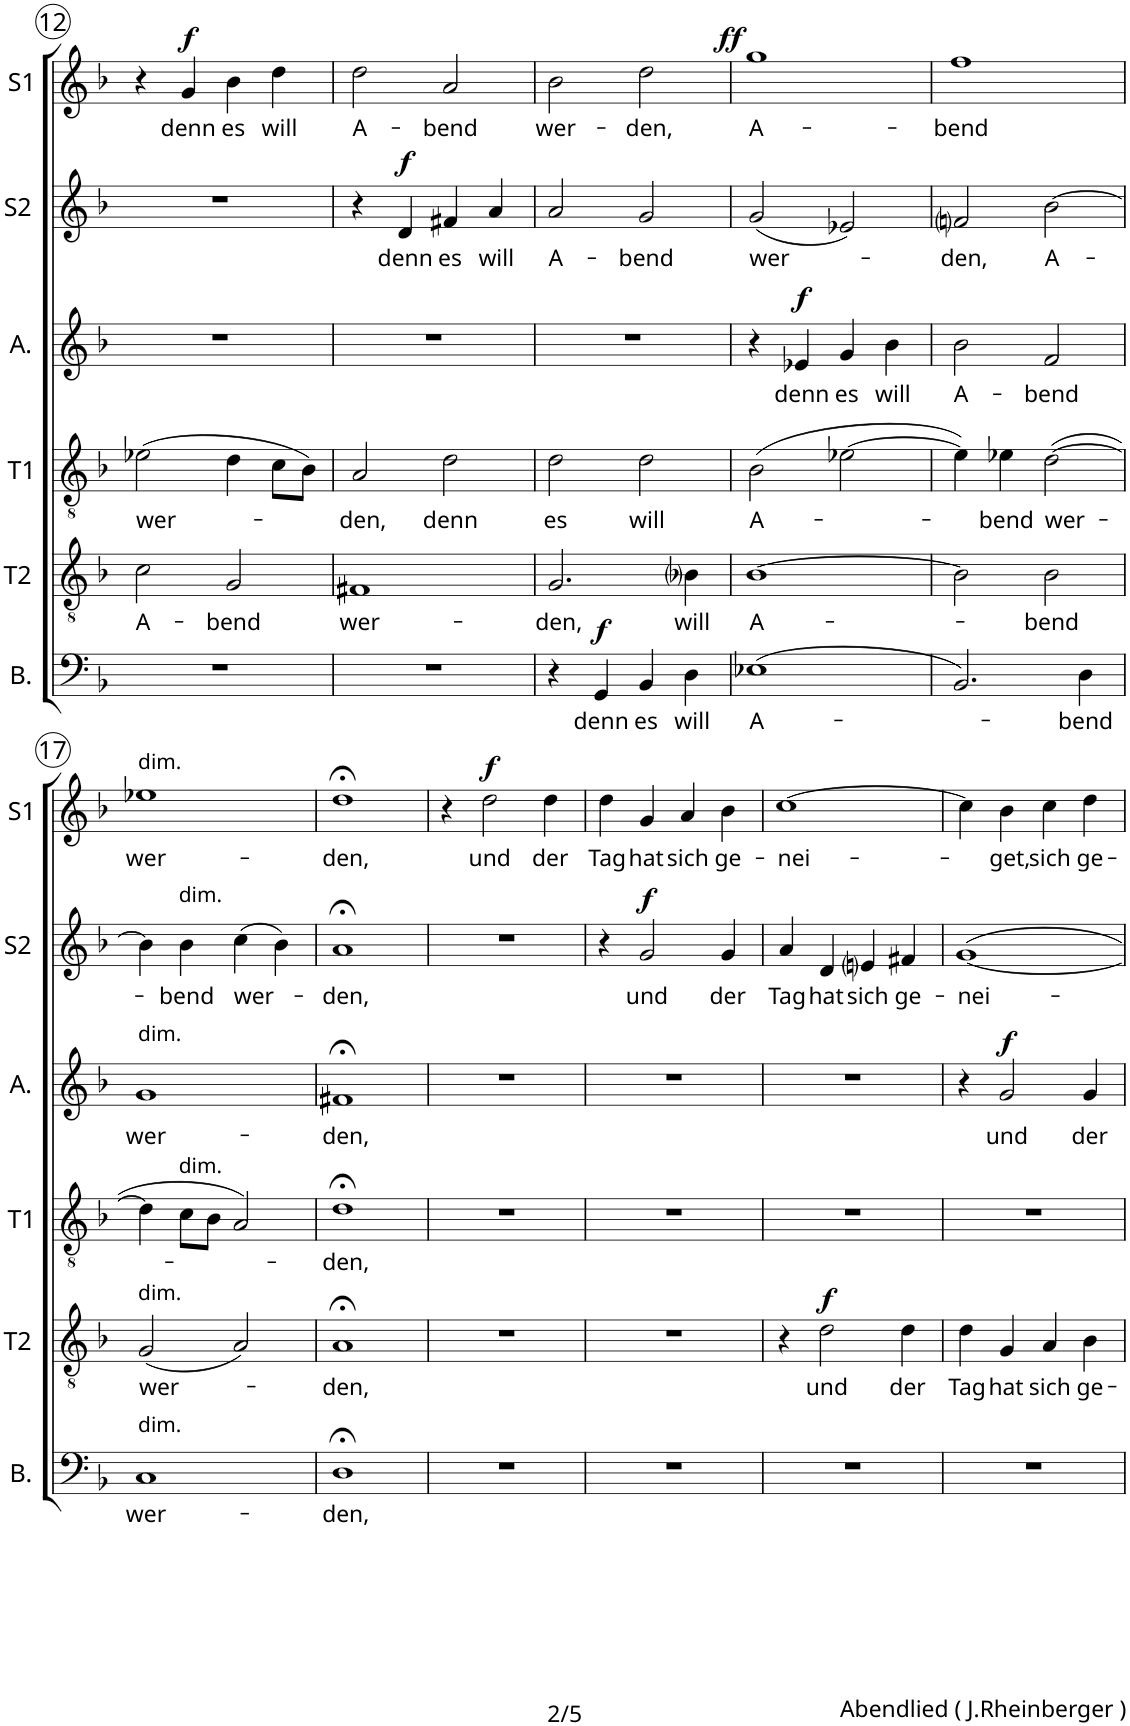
**kern	**text	**dynam	**kern	**text	**dynam	**kern	**text	**kern	**text	**dynam	**kern	**text	**dynam	**kern	**text	**dynam
*part6	*part6	*part6	*part5	*part5	*part5	*part4	*part4	*part3	*part3	*part3	*part2	*part2	*part2	*part1	*part1	*part1
*staff6	*staff6	*staff6	*staff5	*staff5	*staff5	*staff4	*staff4	*staff3	*staff3	*staff3	*staff2	*staff2	*staff2	*staff1	*staff1	*staff1
*I"Baß	*	*	*I"Tenor 2	*	*	*I"Tenor 1	*	*I"Alt (2)	*	*	*I"Sopran 2 o. Alt 1	*	*	*I"Sopran 1	*	*
*I'B.	*	*	*I'T2	*	*	*I'T1	*	*I'A.	*	*	*I'S2	*	*	*I'S1	*	*
!!LO:PB:g=z
*clefF4	*	*	*clefGv2	*	*	*clefGv2	*	*clefG2	*	*	*clefG2	*	*	*clefG2	*	*
*k[b-]	*	*	*k[b-]	*	*	*k[b-]	*	*k[b-]	*	*	*k[b-]	*	*	*k[b-]	*	*
*M4/4	*	*	*M4/4	*	*	*M4/4	*	*M4/4	*	*	*M4/4	*	*	*M4/4	*	*
*met(c)	*	*	*met(c)	*	*	*met(c)	*	*met(c)	*	*	*met(c)	*	*	*met(c)	*	*
=12	=12	=12	=12	=12	=12	=12	=12	=12	=12	=12	=12	=12	=12	=12	=12	=12
!	!	!	!	!LO:LY:b	!	!	!LO:LY:b	!	!	!	!	!	!	!	!	!
1r	.	.	2c\	A-	.	(2e-X\	wer-	1r	.	.	1r	.	.	4r	.	.
!	!	!	!	!	!	!	!	!	!	!	!	!	!	!	!LO:LY:b	!LO:DY:a
.	.	.	.	.	.	.	.	.	.	.	.	.	.	4g/	denn	f
!	!	!	!	!LO:LY:b	!	!	!	!	!	!	!	!	!	!	!LO:LY:b	!
.	.	.	2G/	-bend	.	4d\	.	.	.	.	.	.	.	4b-\	es	.
!	!	!	!	!	!	!	!	!	!	!	!	!	!	!	!LO:LY:b	!
.	.	.	.	.	.	8c\L	.	.	.	.	.	.	.	4dd\	will	.
.	.	.	.	.	.	8B-\J)	.	.	.	.	.	.	.	.	.	.
=13	=13	=13	=13	=13	=13	=13	=13	=13	=13	=13	=13	=13	=13	=13	=13	=13
!	!	!	!	!LO:LY:b	!	!	!LO:LY:b	!	!	!	!	!	!	!	!LO:LY:b	!
1r	.	.	1F#X	wer-	.	2A/	-den,	1r	.	.	4r	.	.	2dd\	A-	.
!	!	!	!	!	!	!	!	!	!	!	!	!LO:LY:b	!LO:DY:a	!	!	!
.	.	.	.	.	.	.	.	.	.	.	4d/	denn	f	.	.	.
!	!	!	!	!	!	!	!LO:LY:b	!	!	!	!	!LO:LY:b	!	!	!LO:LY:b	!
.	.	.	.	.	.	2d\	denn	.	.	.	4f#X/	es	.	2a/	-bend	.
!	!	!	!	!	!	!	!	!	!	!	!	!LO:LY:b	!	!	!	!
.	.	.	.	.	.	.	.	.	.	.	4a/	will	.	.	.	.
=14	=14	=14	=14	=14	=14	=14	=14	=14	=14	=14	=14	=14	=14	=14	=14	=14
!	!	!	!	!LO:LY:b	!	!	!LO:LY:b	!	!	!	!	!LO:LY:b	!	!	!LO:LY:b	!
4r	.	.	2.G/	-den,	.	2d\	es	1r	.	.	2a/	A-	.	2b-\	wer-	.
!	!LO:LY:b	!LO:DY:a	!	!	!	!	!	!	!	!	!	!	!	!	!	!
4GG/	denn	f	.	.	.	.	.	.	.	.	.	.	.	.	.	.
!	!LO:LY:b	!	!	!	!	!	!LO:LY:b	!	!	!	!	!LO:LY:b	!	!	!LO:LY:b	!
4BB-/	es	.	.	.	.	2d\	will	.	.	.	2g/	-bend	.	2dd\	-den,	.
!	!LO:LY:b	!	!	!LO:LY:b	!	!	!	!	!	!	!	!	!	!	!	!
4D\	will	.	4B-i\	will	.	.	.	.	.	.	.	.	.	.	.	.
=15	=15	=15	=15	=15	=15	=15	=15	=15	=15	=15	=15	=15	=15	=15	=15	=15
!	!LO:LY:b	!	!	!LO:LY:b	!	!	!LO:LY:b	!	!	!	!	!LO:LY:b	!	!	!LO:LY:b	!LO:DY:a
(1E-X	A-	.	[1B-	A-	.	(2B-\	A-	4r	.	.	(2g/	wer-	.	1gg	A-	ff
!	!	!	!	!	!	!	!	!	!LO:LY:b	!LO:DY:a	!	!	!	!	!	!
.	.	.	.	.	.	.	.	4e-X/	denn	f	.	.	.	.	.	.
!	!	!	!	!	!	!	!	!	!LO:LY:b	!	!	!	!	!	!	!
.	.	.	.	.	.	[2e-X\	.	4g/	es	.	2e-X/)	.	.	.	.	.
!	!	!	!	!	!	!	!	!	!LO:LY:b	!	!	!	!	!	!	!
.	.	.	.	.	.	.	.	4b-\	will	.	.	.	.	.	.	.
=16	=16	=16	=16	=16	=16	=16	=16	=16	=16	=16	=16	=16	=16	=16	=16	=16
!	!	!	!	!	!	!	!	!	!LO:LY:b	!	!	!LO:LY:b	!	!	!LO:LY:b	!
2.BB-/)	.	.	2B-\]	.	.	4e-\])	.	2b-\	A-	.	2fni/	-den,	.	1ff	-bend	.
!	!	!	!	!	!	!	!LO:LY:b	!	!	!	!	!	!	!	!	!
.	.	.	.	.	.	4e-X\	-bend	.	.	.	.	.	.	.	.	.
!	!	!	!	!LO:LY:b	!	!	!LO:LY:b	!	!LO:LY:b	!	!	!LO:LY:b	!	!	!	!
.	.	.	2B-\	-bend	.	([2d\	wer-	2f/	-bend	.	[2b-\	A-	.	.	.	.
!	!LO:LY:b	!	!	!	!	!	!	!	!	!	!	!	!	!	!	!
4D\	-bend	.	.	.	.	.	.	.	.	.	.	.	.	.	.	.
!!LO:LB:g=z
=17	=17	=17	=17	=17	=17	=17	=17	=17	=17	=17	=17	=17	=17	=17	=17	=17
!	!	!	!	!	!	!	!	!	!	!	!	!	!	!LO:TX:a:t=dim.	!	!
!	!	!	!	!	!	!	!	!LO:TX:a:t=dim.	!	!	!	!	!	!	!	!
!	!	!	!LO:TX:a:t=dim.	!	!	!	!	!	!	!	!	!	!	!	!	!
!LO:TX:a:t=dim.	!	!	!	!	!	!	!	!	!	!	!	!	!	!	!	!
!	!LO:LY:b	!	!	!LO:LY:b	!	!	!	!	!LO:LY:b	!	!	!	!	!	!LO:LY:b	!
1C	wer-	.	(2G/	wer-	.	4d\]	.	1g	wer-	.	4b-\]	.	.	1ee-X	wer-	.
!	!	!	!	!	!	!	!	!	!	!	!LO:TX:a:t=dim.	!	!	!	!	!
!	!	!	!	!	!	!LO:TX:a:t=dim.	!	!	!	!	!	!	!	!	!	!
!	!	!	!	!	!	!	!	!	!	!	!	!LO:LY:b	!	!	!	!
.	.	.	.	.	.	8c\L	.	.	.	.	4b-\	-bend	.	.	.	.
.	.	.	.	.	.	8B-\J	.	.	.	.	.	.	.	.	.	.
!	!	!	!	!	!	!	!	!	!	!	!	!LO:LY:b	!	!	!	!
.	.	.	2A/)	.	.	2A/)	.	.	.	.	(4cc\	wer-	.	.	.	.
.	.	.	.	.	.	.	.	.	.	.	4b-\)	.	.	.	.	.
=18	=18	=18	=18	=18	=18	=18	=18	=18	=18	=18	=18	=18	=18	=18	=18	=18
!	!LO:LY:b	!	!	!LO:LY:b	!	!	!LO:LY:b	!	!LO:LY:b	!	!	!LO:LY:b	!	!	!LO:LY:b	!
1D;<	-den,	.	1A;<	-den,	.	1d;<	-den,	1f#X;<	-den,	.	1a;<	-den,	.	1dd;<	-den,	.
=19	=19	=19	=19	=19	=19	=19	=19	=19	=19	=19	=19	=19	=19	=19	=19	=19
1r	.	.	1r	.	.	1r	.	1r	.	.	1r	.	.	4r	.	.
!	!	!	!	!	!	!	!	!	!	!	!	!	!	!	!LO:LY:b	!LO:DY:a
.	.	.	.	.	.	.	.	.	.	.	.	.	.	2dd\	und	f
!	!	!	!	!	!	!	!	!	!	!	!	!	!	!	!LO:LY:b	!
.	.	.	.	.	.	.	.	.	.	.	.	.	.	4dd\	der	.
=20	=20	=20	=20	=20	=20	=20	=20	=20	=20	=20	=20	=20	=20	=20	=20	=20
!	!	!	!	!	!	!	!	!	!	!	!	!	!	!	!LO:LY:b	!
1r	.	.	1r	.	.	1r	.	1r	.	.	4r	.	.	4dd\	Tag	.
!	!	!	!	!	!	!	!	!	!	!	!	!LO:LY:b	!LO:DY:a	!	!LO:LY:b	!
.	.	.	.	.	.	.	.	.	.	.	2g/	und	f	4g/	hat	.
!	!	!	!	!	!	!	!	!	!	!	!	!	!	!	!LO:LY:b	!
.	.	.	.	.	.	.	.	.	.	.	.	.	.	4a/	sich	.
!	!	!	!	!	!	!	!	!	!	!	!	!LO:LY:b	!	!	!LO:LY:b	!
.	.	.	.	.	.	.	.	.	.	.	4g/	der	.	4b-\	ge-	.
=21	=21	=21	=21	=21	=21	=21	=21	=21	=21	=21	=21	=21	=21	=21	=21	=21
!	!	!	!	!	!	!	!	!	!	!	!	!LO:LY:b	!	!	!LO:LY:b	!
1r	.	.	4r	.	.	1r	.	1r	.	.	4a/	Tag	.	[1cc	-nei-	.
!	!	!	!	!LO:LY:b	!LO:DY:a	!	!	!	!	!	!	!LO:LY:b	!	!	!	!
.	.	.	2d\	und	f	.	.	.	.	.	4d/	hat	.	.	.	.
!	!	!	!	!	!	!	!	!	!	!	!	!LO:LY:b	!	!	!	!
.	.	.	.	.	.	.	.	.	.	.	4eni/	sich	.	.	.	.
!	!	!	!	!LO:LY:b	!	!	!	!	!	!	!	!LO:LY:b	!	!	!	!
.	.	.	4d\	der	.	.	.	.	.	.	4f#X/	ge-	.	.	.	.
=22	=22	=22	=22	=22	=22	=22	=22	=22	=22	=22	=22	=22	=22	=22	=22	=22
!	!	!	!	!LO:LY:b	!	!	!	!	!	!	!	!LO:LY:b	!	!	!	!
1r	.	.	4d\	Tag	.	1r	.	4r	.	.	[1g	-nei-	.	4cc\]	.	.
!	!	!	!	!LO:LY:b	!	!	!	!	!LO:LY:b	!LO:DY:a	!	!	!	!	!LO:LY:b	!
.	.	.	4G/	hat	.	.	.	2g/	und	f	.	.	.	4b-\	-get,	.
!	!	!	!	!LO:LY:b	!	!	!	!	!	!	!	!	!	!	!LO:LY:b	!
.	.	.	4A/	sich	.	.	.	.	.	.	.	.	.	4cc\	sich	.
!	!	!	!	!LO:LY:b	!	!	!	!	!LO:LY:b	!	!	!	!	!	!LO:LY:b	!
.	.	.	4B-\	ge-	.	.	.	4g/	der	.	.	.	.	4dd\	ge-	.
=	=	=	=	=	=	=	=	=	=	=	=	=	=	=	=	=
*-	*-	*-	*-	*-	*-	*-	*-	*-	*-	*-	*-	*-	*-	*-	*-	*-
